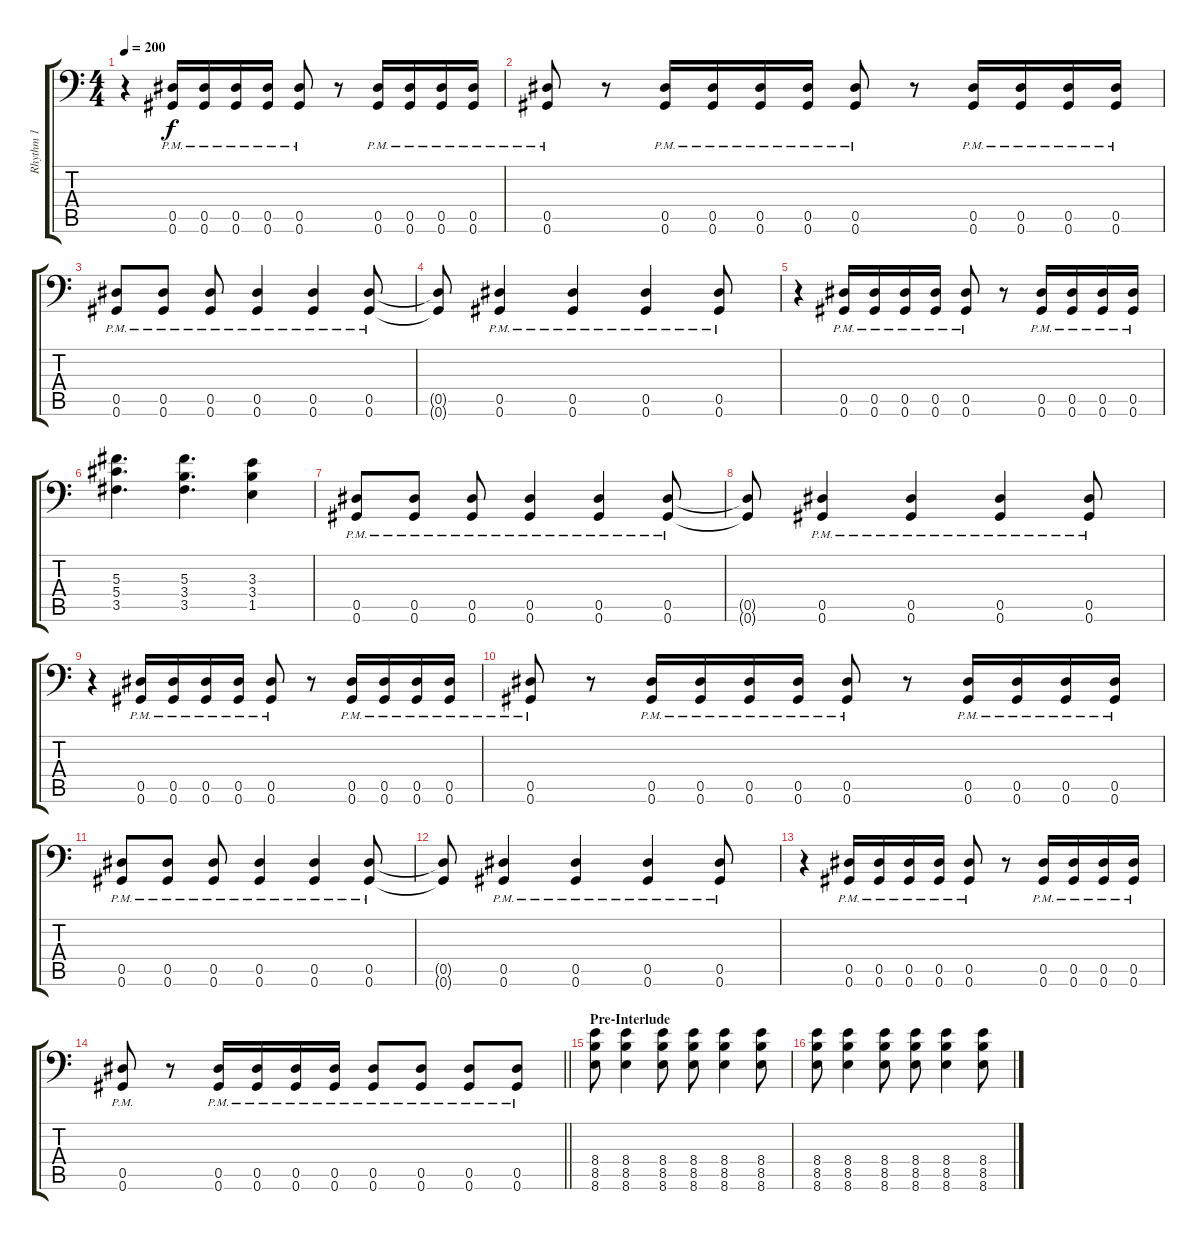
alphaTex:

\track ("Rhythm 1" "Rhythm 1") {instrument distortionguitar}
\staff {score tabs}
\tuning (Bb3 F3 Db3 Ab2 Eb2 Ab1) {hide}
\ts (4 4)
\tempo 200
\clef f4
\ks c
r.4{dy f} (0.5{pm} 0.6{pm}).16 (0.5{pm} 0.6{pm}).16 (0.5{pm} 0.6{pm}).16 (0.5{pm} 0.6{pm}).16 (0.5{pm} 0.6{pm}).8 r.8 (0.5{pm} 0.6{pm}).16 (0.5{pm} 0.6{pm}).16 (0.5{pm} 0.6{pm}).16 (0.5{pm} 0.6{pm}).16 |
(0.5{pm} 0.6{pm}).8 r.8 (0.5{pm} 0.6{pm}).16 (0.5{pm} 0.6{pm}).16 (0.5{pm} 0.6{pm}).16 (0.5{pm} 0.6{pm}).16 (0.5{pm} 0.6{pm}).8 r.8 (0.5{pm} 0.6{pm}).16 (0.5{pm} 0.6{pm}).16 (0.5{pm} 0.6{pm}).16 (0.5{pm} 0.6{pm}).16 |
(0.5{pm} 0.6{pm}).8 (0.5{pm} 0.6{pm}).8 (0.5{pm} 0.6{pm}).8 (0.5{pm} 0.6{pm}).4 (0.5{pm} 0.6{pm}).4 (0.5{pm} 0.6{pm}).8 |
(0.5{t} 0.6{t}).8 (0.5{pm} 0.6{pm}).4 (0.5{pm} 0.6{pm}).4 (0.5{pm} 0.6{pm}).4 (0.5{pm} 0.6{pm}).8 |
r.4 (0.5{pm} 0.6{pm}).16 (0.5{pm} 0.6{pm}).16 (0.5{pm} 0.6{pm}).16 (0.5{pm} 0.6{pm}).16 (0.5{pm} 0.6{pm}).8 r.8 (0.5{pm} 0.6{pm}).16 (0.5{pm} 0.6{pm}).16 (0.5{pm} 0.6{pm}).16 (0.5{pm} 0.6{pm}).16 |
(5.3 5.4 3.5).4{d} (5.3 3.4 3.5).4{d} (3.3 3.4 1.5).4 |
(0.5{pm} 0.6{pm}).8 (0.5{pm} 0.6{pm}).8 (0.5{pm} 0.6{pm}).8 (0.5{pm} 0.6{pm}).4 (0.5{pm} 0.6{pm}).4 (0.5{pm} 0.6{pm}).8 |
(0.5{t} 0.6{t}).8 (0.5{pm} 0.6{pm}).4 (0.5{pm} 0.6{pm}).4 (0.5{pm} 0.6{pm}).4 (0.5{pm} 0.6{pm}).8 |
r.4 (0.5{pm} 0.6{pm}).16 (0.5{pm} 0.6{pm}).16 (0.5{pm} 0.6{pm}).16 (0.5{pm} 0.6{pm}).16 (0.5{pm} 0.6{pm}).8 r.8 (0.5{pm} 0.6{pm}).16 (0.5{pm} 0.6{pm}).16 (0.5{pm} 0.6{pm}).16 (0.5{pm} 0.6{pm}).16 |
(0.5{pm} 0.6{pm}).8 r.8 (0.5{pm} 0.6{pm}).16 (0.5{pm} 0.6{pm}).16 (0.5{pm} 0.6{pm}).16 (0.5{pm} 0.6{pm}).16 (0.5{pm} 0.6{pm}).8 r.8 (0.5{pm} 0.6{pm}).16 (0.5{pm} 0.6{pm}).16 (0.5{pm} 0.6{pm}).16 (0.5{pm} 0.6{pm}).16 |
(0.5{pm} 0.6{pm}).8 (0.5{pm} 0.6{pm}).8 (0.5{pm} 0.6{pm}).8 (0.5{pm} 0.6{pm}).4 (0.5{pm} 0.6{pm}).4 (0.5{pm} 0.6{pm}).8 |
(0.5{t} 0.6{t}).8 (0.5{pm} 0.6{pm}).4 (0.5{pm} 0.6{pm}).4 (0.5{pm} 0.6{pm}).4 (0.5{pm} 0.6{pm}).8 |
r.4 (0.5{pm} 0.6{pm}).16 (0.5{pm} 0.6{pm}).16 (0.5{pm} 0.6{pm}).16 (0.5{pm} 0.6{pm}).16 (0.5{pm} 0.6{pm}).8 r.8 (0.5{pm} 0.6{pm}).16 (0.5{pm} 0.6{pm}).16 (0.5{pm} 0.6{pm}).16 (0.5{pm} 0.6{pm}).16 |
\barLineRight lightlight
(0.5{pm} 0.6{pm}).8 r.8 (0.5{pm} 0.6{pm}).16 (0.5{pm} 0.6{pm}).16 (0.5{pm} 0.6{pm}).16 (0.5{pm} 0.6{pm}).16 (0.5{pm} 0.6{pm}).8 (0.5{pm} 0.6{pm}).8 (0.5{pm} 0.6{pm}).8 (0.5{pm} 0.6{pm}).8 |
\section ("" "Pre-Interlude")
(8.4 8.5 8.6).8 (8.4 8.5 8.6).4 (8.4 8.5 8.6).8 (8.4 8.5 8.6).8 (8.4 8.5 8.6).4 (8.4 8.5 8.6).8 |
(8.4 8.5 8.6).8 (8.4 8.5 8.6).4 (8.4 8.5 8.6).8 (8.4 8.5 8.6).8 (8.4 8.5 8.6).4 (8.4 8.5 8.6).8
